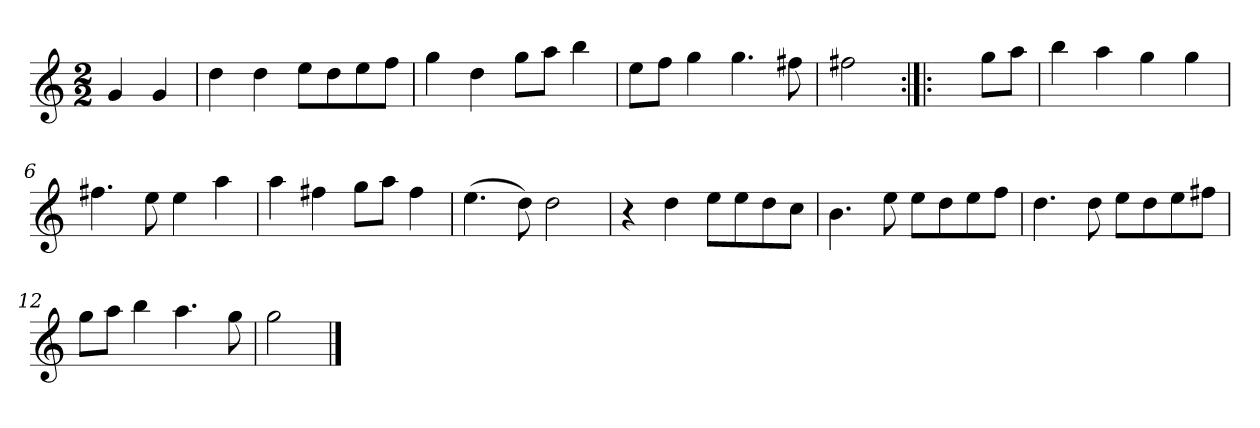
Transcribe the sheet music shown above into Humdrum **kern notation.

**kern
*part1
*staff1
*clefG2
*k[]
*G:mix
*M2/2
*MM120
=
4g
4g
=1
4dd
4dd
8ee\L
8dd\
8ee\
8ff\J
=2
4gg
4dd
8gg\L
8aa\J
4bb
=3
8ee\L
8ff\J
4gg
4.gg
8ff#X
=4
2ff#X
=:|!|:
4ryy
8gg\L
8aa\J
=5
4bb
4aa
4gg
4gg
=6
4.ff#X
8ee
4ee
4aa
=7
4aa
4ff#X
8gg\L
8aa\J
4ff#
=8
(4.ee
8dd)
2dd
=9
4r
4dd
8ee\L
8ee\
8dd\
8cc\J
=10
4.b
8ee
8ee\L
8dd\
8ee\
8ff\J
=11
4.dd
8dd
8ee\L
8dd\
8ee\
8ff#X\J
=12
8gg\L
8aa\J
4bb
4.aa
8gg
=13
2gg
==
*-
